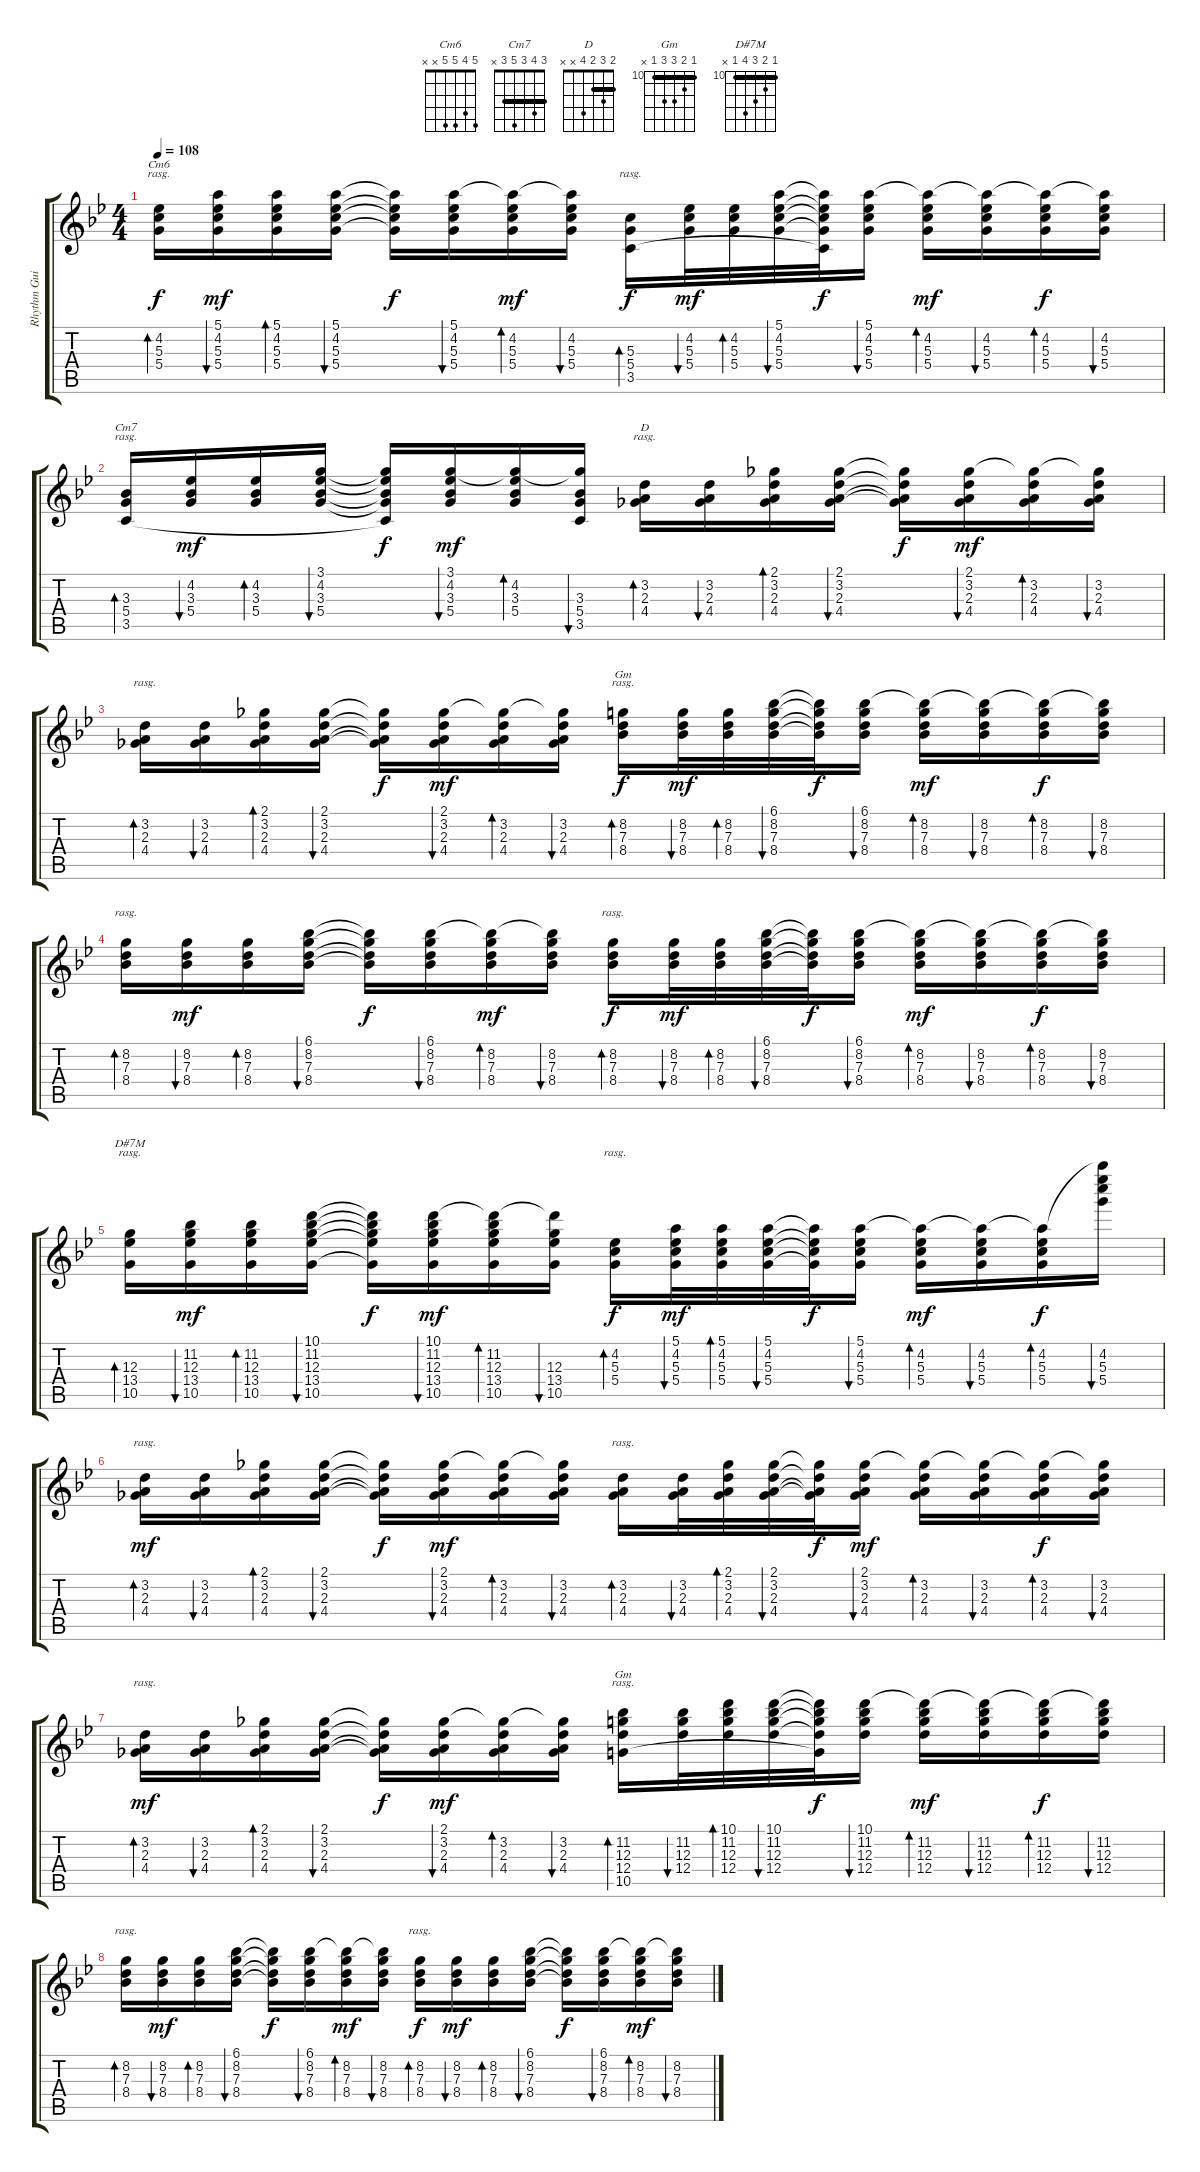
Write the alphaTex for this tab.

\track ("Rhythm Guitar 2" "Rhythm Gui") {instrument acousticguitarsteel}
\staff {score tabs}
\tuning (E4 B3 G3 D3 A2 E2) {hide}
\chord ("Cm6" 5 4 5 5 x x)
\chord ("Cm7" 3 4 3 5 3 x) {barre 3}
\chord ("D" 2 3 2 4 x x) {barre 2}
\chord ("Gm" 6 8 7 8 x x) {firstfret 6}
\chord ("D#7M" 10 11 12 13 10 x) {firstfret 10 barre 10}
\chord ("Gm" 10 11 12 12 10 x) {firstfret 10 barre 10}
\ts (4 4)
\tempo 108
\clef g2
\ks gminor
(4.2 5.3 5.4).16{bd 120 ch "Cm6" rasg ii dy f} (5.1 4.2 5.3 5.4).16{bu 30 dy mf} (5.1 4.2 5.3 5.4).16{bd 30} (5.1 4.2 5.3 5.4).16{bu 30} (5.1{t} 4.2{t} 5.3{t} 5.4{t}).16{dy f} (5.1 4.2 5.3 5.4).16{bu 30} (5.1{t} 4.2 5.3 5.4).16{bd 30 dy mf} (5.1{t} 4.2 5.3 5.4).16{bu 30} (5.3 5.4 3.5).16{bd 120 rasg ii dy f} (4.2 5.3 5.4).32{bu 30 dy mf} (4.2 5.3 5.4).32{bd 30} (5.1 4.2 5.3 5.4).32{bu 30} (5.1{t} 4.2{t} 5.3{t} 5.4{t} 3.5{t}).32{dy f} (5.1 4.2 5.3 5.4).16{bu 30} (5.1{t} 4.2 5.3 5.4).16{bd 30 dy mf} (5.1{t} 4.2 5.3 5.4).16{bu 30} (5.1{t} 4.2 5.3 5.4).16{bd 120 dy f} (5.1{t} 4.2 5.3 5.4).16{bu 120} |
(3.3 5.4 3.5).16{bd 120 ch "Cm7" rasg ii} (4.2 3.3 5.4).16{bu 30 dy mf} (4.2 3.3 5.4).16{bd 30} (3.1 4.2 3.3 5.4).16{bu 60} (3.1{t} 4.2{t} 3.3{t} 5.4{t} 3.5{t}).16{dy f} (3.1 4.2 3.3 5.4).16{bu 120 dy mf} (3.1{t} 4.2 3.3 5.4).16{bd 120} (3.1{t} 3.3 5.4 3.5).16{bu 120} (3.2 2.3 4.4).16{bd 120 ch "D" rasg ii} (3.2 2.3 4.4).16{bu 30} (2.1 3.2 2.3 4.4).16{bd 30} (2.1 3.2 2.3 4.4).16{bu 60} (2.1{t} 3.2{t} 2.3{t} 4.4{t}).16{dy f} (2.1 3.2 2.3 4.4).16{bu 120 dy mf} (2.1{t} 3.2 2.3 4.4).16{bd 120} (2.1{t} 3.2 2.3 4.4).16{bu 120} |
(3.2 2.3 4.4).16{bd 120 rasg ii} (3.2 2.3 4.4).16{bu 30} (2.1 3.2 2.3 4.4).16{bd 30} (2.1 3.2 2.3 4.4).16{bu 60} (2.1{t} 3.2{t} 2.3{t} 4.4{t}).16{dy f} (2.1 3.2 2.3 4.4).16{bu 120 dy mf} (2.1{t} 3.2 2.3 4.4).16{bd 120} (2.1{t} 3.2 2.3 4.4).16{bu 120} (8.2 7.3 8.4).16{bd 120 ch "Gm" rasg ii dy f} (8.2 7.3 8.4).32{bu 30 dy mf} (8.2 7.3 8.4).32{bd 30} (6.1 8.2 7.3 8.4).32{bu 30} (6.1{t} 8.2{t} 7.3{t} 8.4{t}).32{dy f} (6.1 8.2 7.3 8.4).16{bu 30} (6.1{t} 8.2 7.3 8.4).16{bd 30 dy mf} (6.1{t} 8.2 7.3 8.4).16{bu 30} (6.1{t} 8.2 7.3 8.4).16{bd 120 dy f} (6.1{t} 8.2 7.3 8.4).16{bu 120} |
(8.2 7.3 8.4).16{bd 120 rasg ii} (8.2 7.3 8.4).16{bu 30 dy mf} (8.2 7.3 8.4).16{bd 30} (6.1 8.2 7.3 8.4).16{bu 30} (6.1{t} 8.2{t} 7.3{t} 8.4{t}).16{dy f} (6.1 8.2 7.3 8.4).16{bu 30} (6.1{t} 8.2 7.3 8.4).16{bd 30 dy mf} (6.1{t} 8.2 7.3 8.4).16{bu 30} (8.2 7.3 8.4).16{bd 120 rasg ii dy f} (8.2 7.3 8.4).32{bu 30 dy mf} (8.2 7.3 8.4).32{bd 30} (6.1 8.2 7.3 8.4).32{bu 30} (6.1{t} 8.2{t} 7.3{t} 8.4{t}).32{dy f} (6.1 8.2 7.3 8.4).16{bu 30} (6.1{t} 8.2 7.3 8.4).16{bd 30 dy mf} (6.1{t} 8.2 7.3 8.4).16{bu 30} (6.1{t} 8.2 7.3 8.4).16{bd 120 dy f} (6.1{t} 8.2 7.3 8.4).16{bu 120} |
(12.3 13.4 10.5).16{bd 120 ch "D#7M" rasg ii} (11.2 12.3 13.4 10.5).16{bu 30 dy mf} (11.2 12.3 13.4 10.5).16{bd 30} (10.1 11.2 12.3 13.4 10.5).16{bu 60} (10.1{t} 11.2{t} 12.3{t} 13.4{t} 10.5{t}).16{dy f} (10.1 11.2 12.3 13.4 10.5).16{bu 120 dy mf} (10.1{t} 11.2 12.3 13.4 10.5).16{bd 120} (10.1{t} 12.3 13.4 10.5).16{bu 120} (4.2 5.3 5.4).16{bd 120 rasg ii dy f} (5.1 4.2 5.3 5.4).32{bu 30 dy mf} (5.1 4.2 5.3 5.4).32{bd 30} (5.1 4.2 5.3 5.4).32{bu 30} (5.1{t} 4.2{t} 5.3{t} 5.4{t}).32{dy f} (5.1 4.2 5.3 5.4).16{bu 30} (5.1{t} 4.2 5.3 5.4).16{bd 30 dy mf} (5.1{t} 4.2 5.3 5.4).16{bu 30} (5.1{t} 4.2 5.3 5.4).16{bd 120 dy f} (5.1{t} 4.2 5.3 5.4).16{bu 120 ot 15mb} |
(3.2 2.3 4.4).16{bd 120 rasg ii dy mf} (3.2 2.3 4.4).16{bu 30} (2.1 3.2 2.3 4.4).16{bd 30} (2.1 3.2 2.3 4.4).16{bu 60} (2.1{t} 3.2{t} 2.3{t} 4.4{t}).16{dy f} (2.1 3.2 2.3 4.4).16{bu 120 dy mf} (2.1{t} 3.2 2.3 4.4).16{bd 120} (2.1{t} 3.2 2.3 4.4).16{bu 120} (3.2 2.3 4.4).16{bd 120 rasg ii} (3.2 2.3 4.4).32{bu 30} (2.1 3.2 2.3 4.4).32{bd 30} (2.1 3.2 2.3 4.4).32{bu 60} (2.1{t} 3.2{t} 2.3{t} 4.4{t}).32{dy f} (2.1 3.2 2.3 4.4).16{bu 120 dy mf} (2.1{t} 3.2 2.3 4.4).16{bd 120} (2.1{t} 3.2 2.3 4.4).16{bu 120} (2.1{t} 3.2 2.3 4.4).16{bd 120 dy f} (2.1{t} 3.2 2.3 4.4).16{bu 120} |
(3.2 2.3 4.4).16{bd 120 rasg ii dy mf} (3.2 2.3 4.4).16{bu 30} (2.1 3.2 2.3 4.4).16{bd 30} (2.1 3.2 2.3 4.4).16{bu 60} (2.1{t} 3.2{t} 2.3{t} 4.4{t}).16{dy f} (2.1 3.2 2.3 4.4).16{bu 120 dy mf} (2.1{t} 3.2 2.3 4.4).16{bd 120} (2.1{t} 3.2 2.3 4.4).16{bu 120} (11.2 12.3 12.4 10.5).16{bd 120 ch "Gm" rasg ii} (11.2 12.3 12.4).32{bu 30} (10.1 11.2 12.3 12.4).32{bd 30} (10.1 11.2 12.3 12.4).32{bu 30} (10.1{t} 11.2{t} 12.3{t} 12.4{t} 10.5{t}).32{dy f} (10.1 11.2 12.3 12.4).16{bu 30} (10.1{t} 11.2 12.3 12.4).16{bd 30 dy mf} (10.1{t} 11.2 12.3 12.4).16{bu 30} (10.1{t} 11.2 12.3 12.4).16{bd 120 dy f} (10.1{t} 11.2 12.3 12.4).16{bu 120} |
(8.2 7.3 8.4).16{bd 120 rasg ii} (8.2 7.3 8.4).16{bu 30 dy mf} (8.2 7.3 8.4).16{bd 30} (6.1 8.2 7.3 8.4).16{bu 30} (6.1{t} 8.2{t} 7.3{t} 8.4{t}).16{dy f} (6.1 8.2 7.3 8.4).16{bu 30} (6.1{t} 8.2 7.3 8.4).16{bd 30 dy mf} (6.1{t} 8.2 7.3 8.4).16{bu 30} (8.2 7.3 8.4).16{bd 120 rasg ii dy f} (8.2 7.3 8.4).16{bu 30 dy mf} (8.2 7.3 8.4).16{bd 30} (6.1 8.2 7.3 8.4).16{bu 30} (6.1{t} 8.2{t} 7.3{t} 8.4{t}).16{dy f} (6.1 8.2 7.3 8.4).16{bu 30} (6.1{t} 8.2 7.3 8.4).16{bd 30 dy mf} (6.1{t} 8.2 7.3 8.4).16{bu 30}
